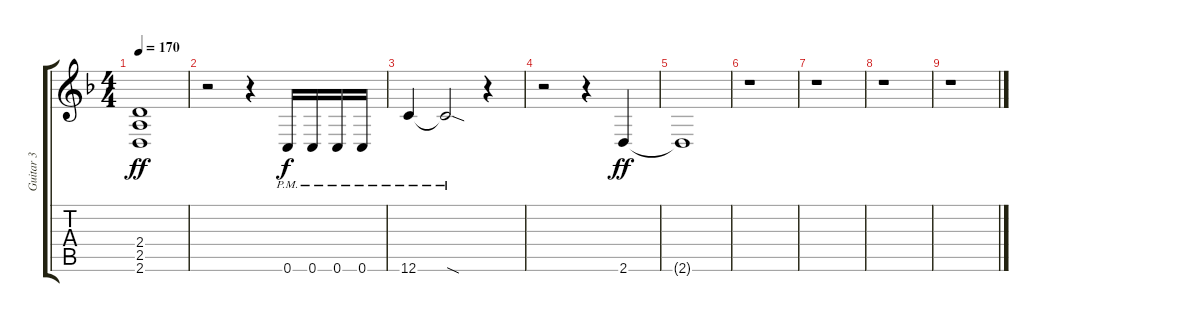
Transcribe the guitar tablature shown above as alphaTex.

\track ("Guitar 3" "Guitar 3") {instrument distortionguitar}
\staff {score tabs}
\tuning (D4 A3 F3 C3 G2 C2) {hide}
\ts (4 4)
\tempo 170
\clef g2
\ks f
(2.4{t} 2.5{t} 2.6{t}).1{dy ff volume 15} |
r.2 r.4 0.6{pm}.16{dy f} 0.6{pm}.16 0.6{pm}.16 0.6{pm}.16 |
12.6{pm}.4 12.6{sod pm t}.2 r.4 |
r.2{volume 0} r.4 2.6.4{dy ff volume 0} |
2.6{t}.1{volume 15} |
r.1 |
r.1 |
r.1 |
r.1
